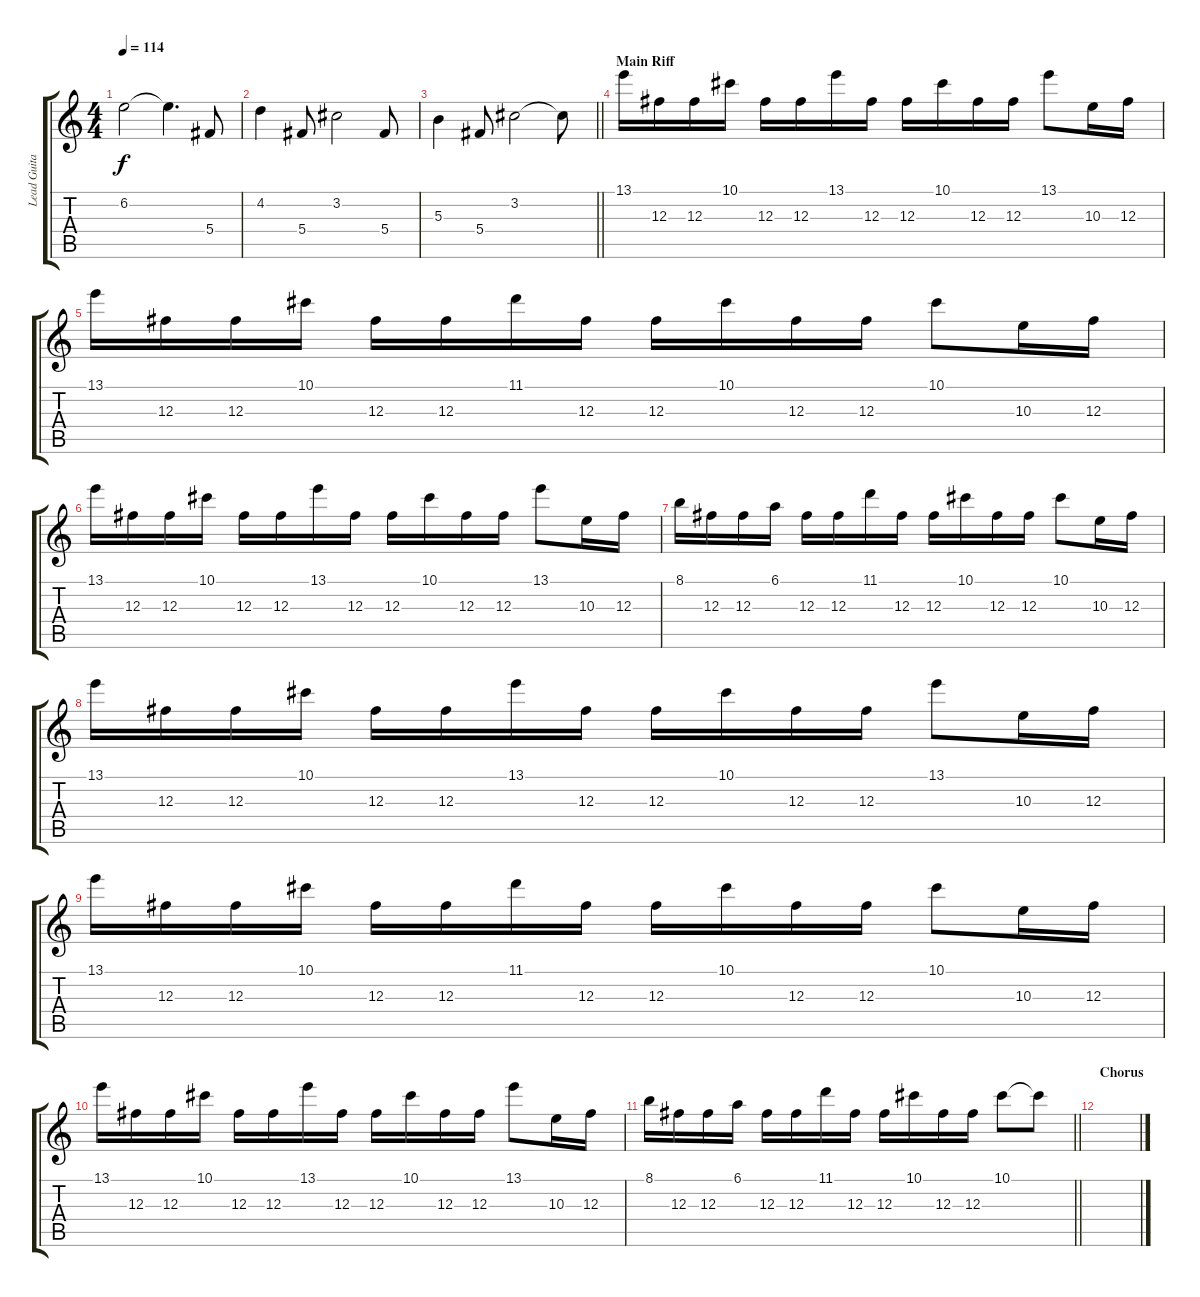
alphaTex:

\track ("Lead Guitar" "Lead Guita") {instrument distortionguitar}
\staff {score tabs}
\tuning (Eb4 Bb3 Gb3 Db3 Ab2 Db2) {hide}
\ts (4 4)
\tempo 114
\clef g2
\ks c
6.2{t}.2{dy f} 6.2{t}.4{d} 5.4.8 |
4.2.4 5.4.8 3.2.2 5.4.8 |
\barLineRight lightlight
5.3.4 5.4.8 3.2.2 3.2{t}.8 |
\section ("" "Main Riff")
13.1.16{volume 8 instrument distortionguitar} 12.3.16 12.3.16 10.1.16 12.3.16 12.3.16 13.1.16 12.3.16 12.3.16 10.1.16 12.3.16 12.3.16 13.1.8 10.3.16 12.3.16 |
13.1.16 12.3.16 12.3.16 10.1.16 12.3.16 12.3.16 11.1.16 12.3.16 12.3.16 10.1.16 12.3.16 12.3.16 10.1.8 10.3.16 12.3.16 |
13.1.16 12.3.16 12.3.16 10.1.16 12.3.16 12.3.16 13.1.16 12.3.16 12.3.16 10.1.16 12.3.16 12.3.16 13.1.8 10.3.16 12.3.16 |
8.1.16 12.3.16 12.3.16 6.1.16 12.3.16 12.3.16 11.1.16 12.3.16 12.3.16 10.1.16 12.3.16 12.3.16 10.1.8 10.3.16 12.3.16 |
13.1.16 12.3.16 12.3.16 10.1.16 12.3.16 12.3.16 13.1.16 12.3.16 12.3.16 10.1.16 12.3.16 12.3.16 13.1.8 10.3.16 12.3.16 |
13.1.16 12.3.16 12.3.16 10.1.16 12.3.16 12.3.16 11.1.16 12.3.16 12.3.16 10.1.16 12.3.16 12.3.16 10.1.8 10.3.16 12.3.16 |
13.1.16 12.3.16 12.3.16 10.1.16 12.3.16 12.3.16 13.1.16 12.3.16 12.3.16 10.1.16 12.3.16 12.3.16 13.1.8 10.3.16 12.3.16 |
\barLineRight lightlight
8.1.16 12.3.16 12.3.16 6.1.16 12.3.16 12.3.16 11.1.16 12.3.16 12.3.16 10.1.16 12.3.16 12.3.16 10.1.8 10.1{t}.8 |
\section ("" "Chorus")
